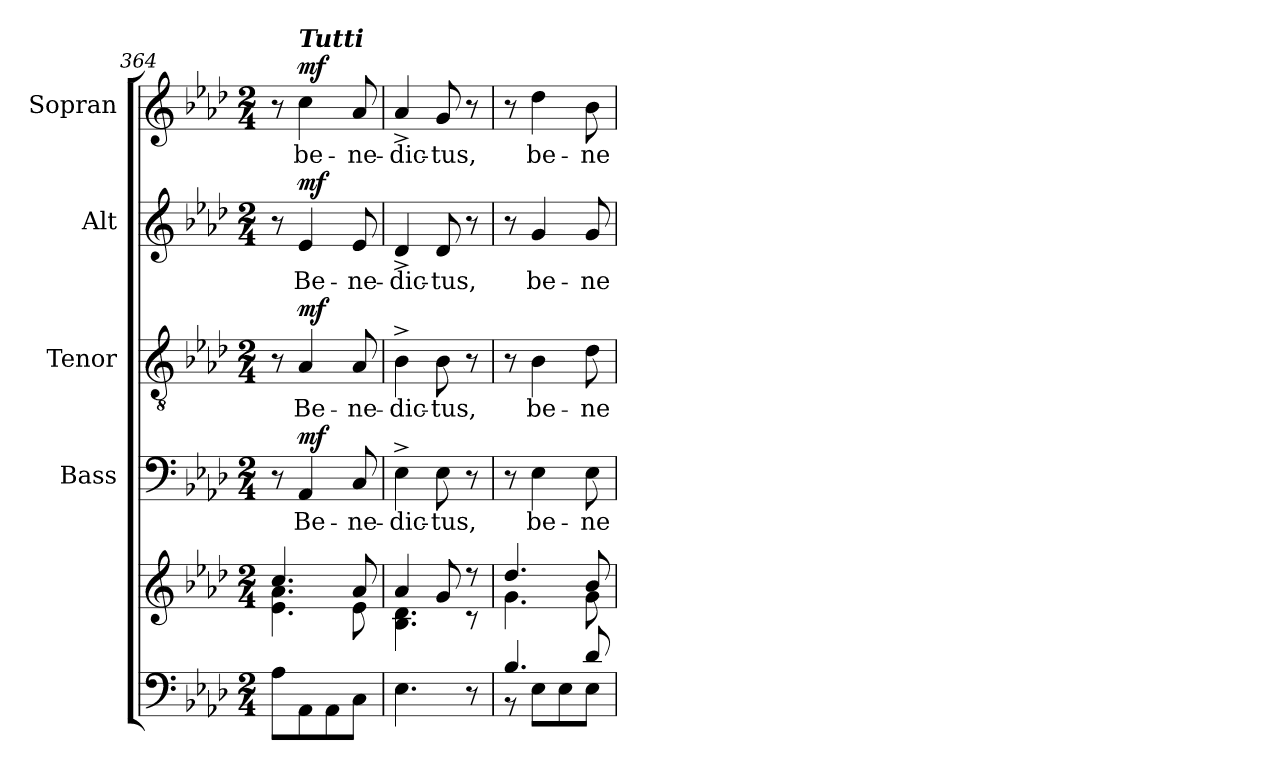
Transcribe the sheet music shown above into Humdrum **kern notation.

**kern	**kern	**kern	**text	**dynam	**kern	**text	**dynam	**kern	**text	**dynam	**kern	**text	**dynam
*part5	*part5	*part4	*part4	*part4	*part3	*part3	*part3	*part2	*part2	*part2	*part1	*part1	*part1
*staff6	*staff5	*staff4	*staff4	*staff4	*staff3	*staff3	*staff3	*staff2	*staff2	*staff2	*staff1	*staff1	*staff1
*	*	*I"Bass	*	*	*I"Tenor	*	*	*I"Alt	*	*	*I"Sopran	*	*
*	*	*I'B.	*	*	*I'T.	*	*	*I'A.	*	*	*I'S.	*	*
!!LO:PB:g=z
*clefF4	*clefG2	*clefF4	*	*	*clefGv2	*	*	*clefG2	*	*	*clefG2	*	*
*k[b-e-a-d-]	*k[b-e-a-d-]	*k[b-e-a-d-]	*	*	*k[b-e-a-d-]	*	*	*k[b-e-a-d-]	*	*	*k[b-e-a-d-]	*	*
*A-:	*A-:	*A-:	*	*	*A-:	*	*	*A-:	*	*	*A-:	*	*
*M2/4	*M2/4	*M2/4	*	*	*M2/4	*	*	*M2/4	*	*	*M2/4	*	*
=364	=364	=364	=364	=364	=364	=364	=364	=364	=364	=364	=364	=364	=364
*	*^	*	*	*	*	*	*	*	*	*	*	*	*
8A-\L	4.cc/	4.e-\ 4.a-\	8r	.	.	8r	.	.	8r	.	.	8r	.	.
!	!	!	!	!	!	!	!	!	!	!	!	!LO:TX:a:Bi:t=Tutti	!	!
!	!	!	!	!LO:LY:b	!LO:DY:a	!	!LO:LY:b	!LO:DY:a	!	!LO:LY:b	!LO:DY:a	!	!LO:LY:b	!LO:DY:a
8AA-\	.	.	4AA-/	Be-	mf	4A-/	Be-	mf	4e-/	Be-	mf	4cc\	be-	mf
8AA-\	.	.	.	.	.	.	.	.	.	.	.	.	.	.
!	!	!	!	!LO:LY:b	!	!	!LO:LY:b	!	!	!LO:LY:b	!	!	!LO:LY:b	!
8C\J	8a-/	8e-\	8C/	-ne-	.	8A-/	-ne-	.	8e-/	-ne-	.	8a-/	-ne-	.
=365	=365	=365	=365	=365	=365	=365	=365	=365	=365	=365	=365	=365	=365	=365
!	!	!	!	!LO:LY:b	!	!	!LO:LY:b	!	!	!LO:LY:b	!	!	!LO:LY:b	!
4.E-\	4a-/	4.B-\ 4.d-\	4E-^>\	-dic-	.	4B-^>\	-dic-	.	4d-^>/	-dic-	.	4a-^>/	-dic-	.
!	!	!	!	!LO:LY:b	!	!	!LO:LY:b	!	!	!LO:LY:b	!	!	!LO:LY:b	!
.	8g/	.	8E-\	-tus,	.	8B-\	-tus,	.	8d-/	-tus,	.	8g/	-tus,	.
8r	8r	8r	8r	.	.	8r	.	.	8r	.	.	8r	.	.
=366	=366	=366	=366	=366	=366	=366	=366	=366	=366	=366	=366	=366	=366	=366
*^	*	*	*	*	*	*	*	*	*	*	*	*	*	*
4.B-/	8r	4.dd-/	4.g\	8r	.	.	8r	.	.	8r	.	.	8r	.	.
!	!	!	!	!	!LO:LY:b	!	!	!LO:LY:b	!	!	!LO:LY:b	!	!	!LO:LY:b	!
.	8E-\L	.	.	4E-\	be-	.	4B-\	be-	.	4g/	be-	.	4dd-\	be-	.
.	8E-\	.	.	.	.	.	.	.	.	.	.	.	.	.	.
!	!	!	!	!	!LO:LY:b	!	!	!LO:LY:b	!	!	!LO:LY:b	!	!	!LO:LY:b	!
8d-/	8E-\J	8b-/	8g\	8E-\	-ne-	.	8d-\	-ne-	.	8g/	-ne-	.	8b-\	-ne-	.
*v	*v	*	*	*	*	*	*	*	*	*	*	*	*	*	*
*	*v	*v	*	*	*	*	*	*	*	*	*	*	*	*
=	=	=	=	=	=	=	=	=	=	=	=	=	=
*-	*-	*-	*-	*-	*-	*-	*-	*-	*-	*-	*-	*-	*-
